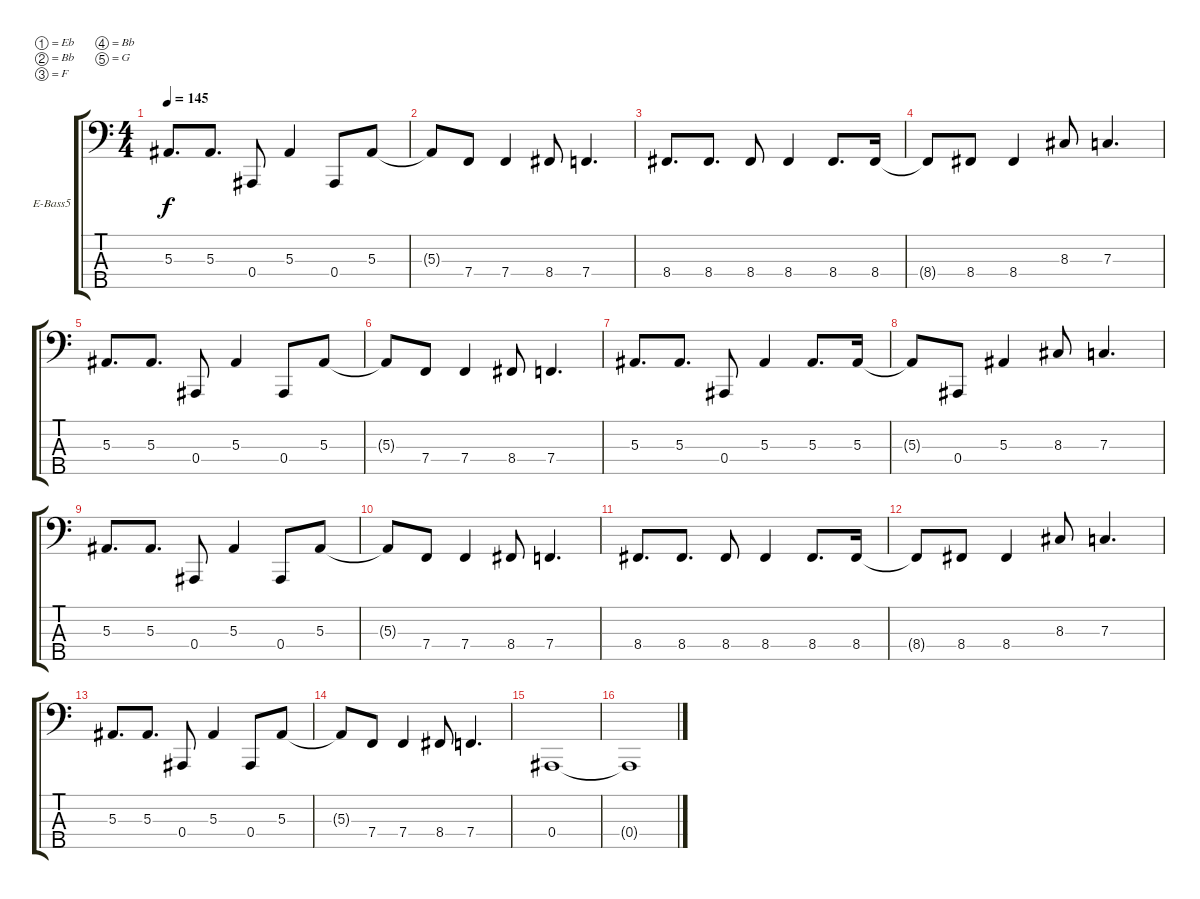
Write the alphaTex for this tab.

\bracketExtendMode groupsimilarinstruments
\firstSystemTrackNameOrientation horizontal
\otherSystemsTrackNameOrientation horizontal
\track ("Bass" "E-Bass5") {instrument electricbasspick}
\staff {score tabs}
\tuning (Eb2 Bb1 F1 Bb0 G0)
\ts (4 4)
\tempo 145
\clef f4
\ks c
5.3.8{d dy f} 5.3.8{d} 0.4.8 5.3.4 0.4.8 5.3.8 |
5.3{t}.8 7.4.8 7.4.4 8.4.8 7.4.4{d} |
8.4.8{d} 8.4.8{d} 8.4.8 8.4.4 8.4.8{d} 8.4.16 |
8.4{t}.8 8.4.8 8.4.4 8.3.8 7.3.4{d} |
5.3.8{d} 5.3.8{d} 0.4.8 5.3.4 0.4.8 5.3.8 |
5.3{t}.8 7.4.8 7.4.4 8.4.8 7.4.4{d} |
5.3.8{d} 5.3.8{d} 0.4.8 5.3.4 5.3.8{d} 5.3.16 |
5.3{t}.8 0.4.8 5.3.4 8.3.8 7.3.4{d} |
5.3.8{d} 5.3.8{d} 0.4.8 5.3.4 0.4.8 5.3.8 |
5.3{t}.8 7.4.8 7.4.4 8.4.8 7.4.4{d} |
8.4.8{d} 8.4.8{d} 8.4.8 8.4.4 8.4.8{d} 8.4.16 |
8.4{t}.8 8.4.8 8.4.4 8.3.8 7.3.4{d} |
5.3.8{d} 5.3.8{d} 0.4.8 5.3.4 0.4.8 5.3.8 |
5.3{t}.8 7.4.8 7.4.4 8.4.8 7.4.4{d} |
0.4.1 |
0.4{t}.1
